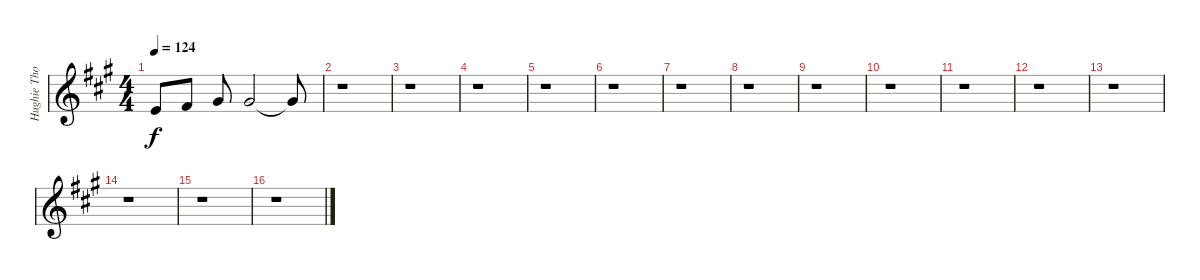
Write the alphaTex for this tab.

\track ("Hughie Thomasson Vocals" "Hughie Tho") {instrument violin}
\staff {score}
\tuning (E4 B3 G3 D3 A2 E2) {hide}
\ts (4 4)
\tempo 124
\clef g2
\ks a
9.3.8{dy f} 11.3.8 9.2.8 9.2.2{volume 0} 9.2{t}.8 |
r.1 |
r.1 |
r.1 |
r.1 |
r.1 |
r.1 |
r.1 |
r.1 |
r.1 |
r.1 |
r.1 |
r.1 |
r.1 |
r.1 |
r.1
